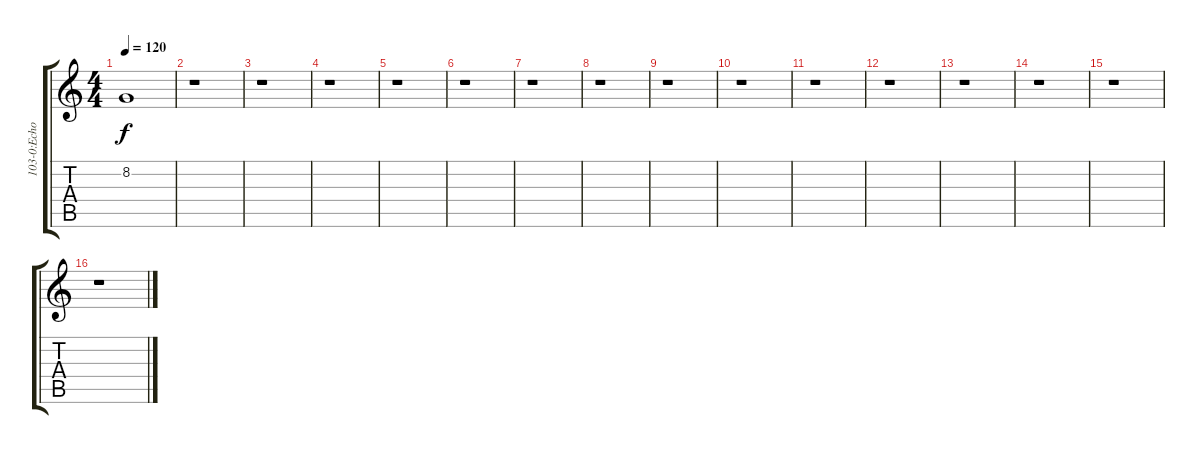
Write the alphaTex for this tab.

\track ("103-0:Echo Drops" "103-0:Echo") {instrument fx7echoes}
\staff {score tabs}
\tuning (E4 B3 G3 D3 A2 E2) {hide}
\ts (4 4)
\tempo 120
\clef g2
\ks c
8.2.1{dy f} |
r.1 |
r.1 |
r.1 |
r.1 |
r.1 |
r.1 |
r.1 |
r.1 |
r.1 |
r.1 |
r.1 |
r.1 |
r.1 |
r.1 |
r.1
